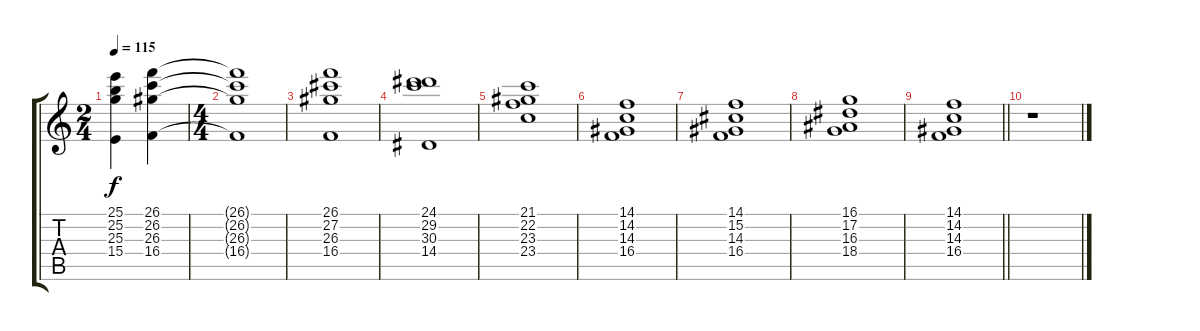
\track "" {instrument stringensemble1}
\staff {score tabs}
\tuning (Eb4 Bb3 Gb3 Db3 Ab2 Eb2) {hide}
\ts (2 4)
\tempo 115
\clef g2
\ks c
(25.1 25.2 25.3 15.4).4{dy f} (26.1 26.2 26.3 16.4).4 |
\ts (4 4)
(26.1{t} 26.2{t} 26.3{t} 16.4{t}).1 |
(26.1 27.2 26.3 16.4).1 |
(24.1 29.2 30.3 14.4).1 |
(21.1 22.2 23.3 23.4).1 |
(14.1 14.2 14.3 16.4).1 |
(14.1 15.2 14.3 16.4).1 |
(16.1 17.2 16.3 18.4).1 |
\barLineRight lightlight
(14.1 14.2 14.3 16.4).1 |
r.1
